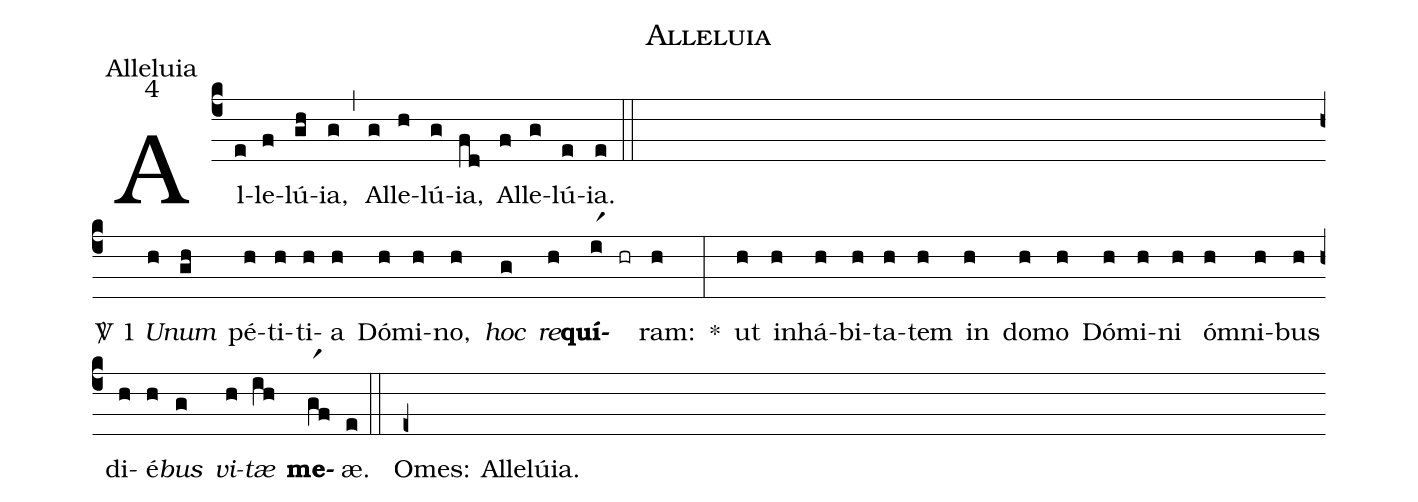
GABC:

name:Alleluia;
office-part:Alleluia;
mode:4;
%%
(c4) Al(e)le(f)lú(gh)ia,(g) (,) Al(g)le(h)lú(g)ia,(fd) Al(f)le(g)lú(e)ia.(e) (::Z) <sp>V/</sp> 1 <i>U</i>(h)<i>num</i>(gh) pé(h)ti(h)ti(h)a(h) Dó(h)mi(h)no,(h) <i>hoc</i>(g) <i>re</i>(h)<b>quí</b>(ir1)(hr)ram:(h) *(:) ut(h) in(h)há(h)bi(h)ta(h)tem(h) in(h) do(h)mo(h) Dó(h)mi(h)ni(h) óm(h)ni(h)bus(h) di(h)é(h)<i>bus</i>(g) <i>vi</i>(h)<i>tæ</i>(ih) <b>me</b>(gr1f)æ.(e) (:: e+) Omes: Allelúia.()
